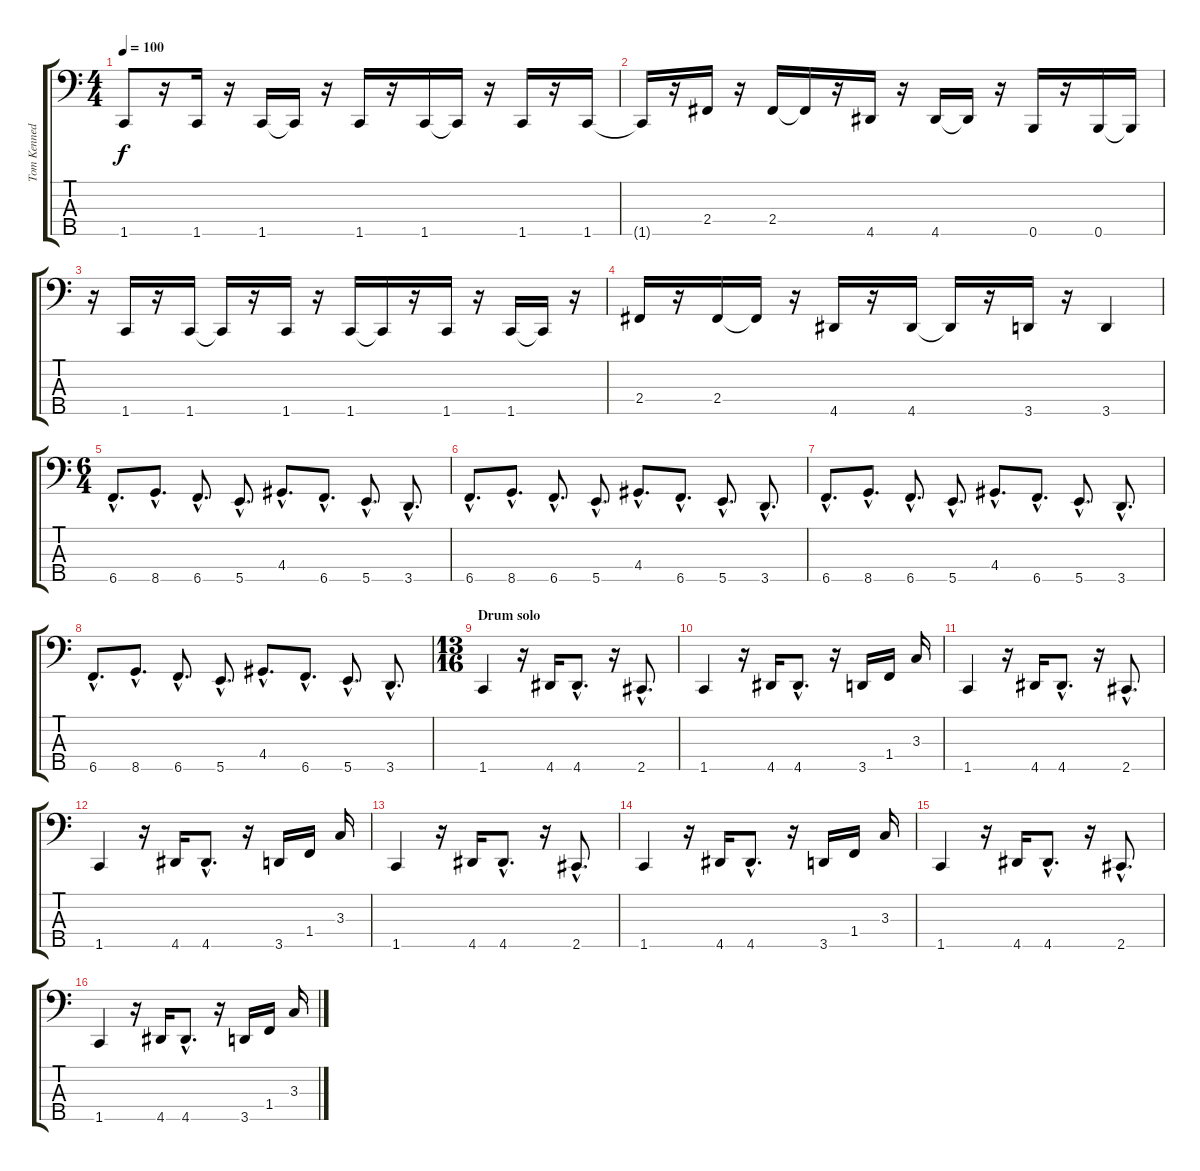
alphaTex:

\track ("Tom Kennedy" "Tom Kenned") {instrument fretlessbass}
\staff {score tabs}
\tuning (G2 D2 A1 E1 B0) {hide}
\ts (4 4)
\tempo 100
\clef f4
\ks c
1.5.8{dy f} r.16 1.5.16 r.16 1.5.16 1.5{t}.16 r.16 1.5.16 r.16 1.5.16 1.5{t}.16 r.16 1.5.16 r.16 1.5.16 |
1.5{t}.16 r.16 2.4.16 r.16 2.4.16 2.4{t}.16 r.16 4.5.16 r.16 4.5.16 4.5{t}.16 r.16 0.5.16 r.16 0.5.16 0.5{t}.16 |
r.16 1.5.16 r.16 1.5.16 1.5{t}.16 r.16 1.5.16 r.16 1.5.16 1.5{t}.16 r.16 1.5.16 r.16 1.5.16 1.5{t}.16 r.16 |
2.4.16 r.16 2.4.16 2.4{t}.16 r.16 4.5.16 r.16 4.5.16 4.5{t}.16 r.16 3.5.16 r.16 3.5.4 |
\ts (6 4)
6.5{hac}.8{d} 8.5{hac}.8{d} 6.5{hac}.8{d} 5.5{hac}.8{d} 4.4{hac}.8{d} 6.5{hac}.8{d} 5.5{hac}.8{d} 3.5{hac}.8{d} |
6.5{hac}.8{d} 8.5{hac}.8{d} 6.5{hac}.8{d} 5.5{hac}.8{d} 4.4{hac}.8{d} 6.5{hac}.8{d} 5.5{hac}.8{d} 3.5{hac}.8{d} |
6.5{hac}.8{d} 8.5{hac}.8{d} 6.5{hac}.8{d} 5.5{hac}.8{d} 4.4{hac}.8{d} 6.5{hac}.8{d} 5.5{hac}.8{d} 3.5{hac}.8{d} |
6.5{hac}.8{d} 8.5{hac}.8{d} 6.5{hac}.8{d} 5.5{hac}.8{d} 4.4{hac}.8{d} 6.5{hac}.8{d} 5.5{hac}.8{d} 3.5{hac}.8{d} |
\ts (13 16)
\section ("" "Drum solo")
1.5.4 r.16 4.5.16 4.5{hac}.8{d} r.16 2.5{hac}.8{d} |
1.5.4 r.16 4.5.16 4.5{hac}.8{d} r.16 3.5.16 1.4.16 3.3.16 |
1.5.4 r.16 4.5.16 4.5{hac}.8{d} r.16 2.5{hac}.8{d} |
1.5.4 r.16 4.5.16 4.5{hac}.8{d} r.16 3.5.16 1.4.16 3.3.16 |
1.5.4 r.16 4.5.16 4.5{hac}.8{d} r.16 2.5{hac}.8{d} |
1.5.4 r.16 4.5.16 4.5{hac}.8{d} r.16 3.5.16 1.4.16 3.3.16 |
1.5.4 r.16 4.5.16 4.5{hac}.8{d} r.16 2.5{hac}.8{d} |
1.5.4 r.16 4.5.16 4.5{hac}.8{d} r.16 3.5.16 1.4.16 3.3.16
